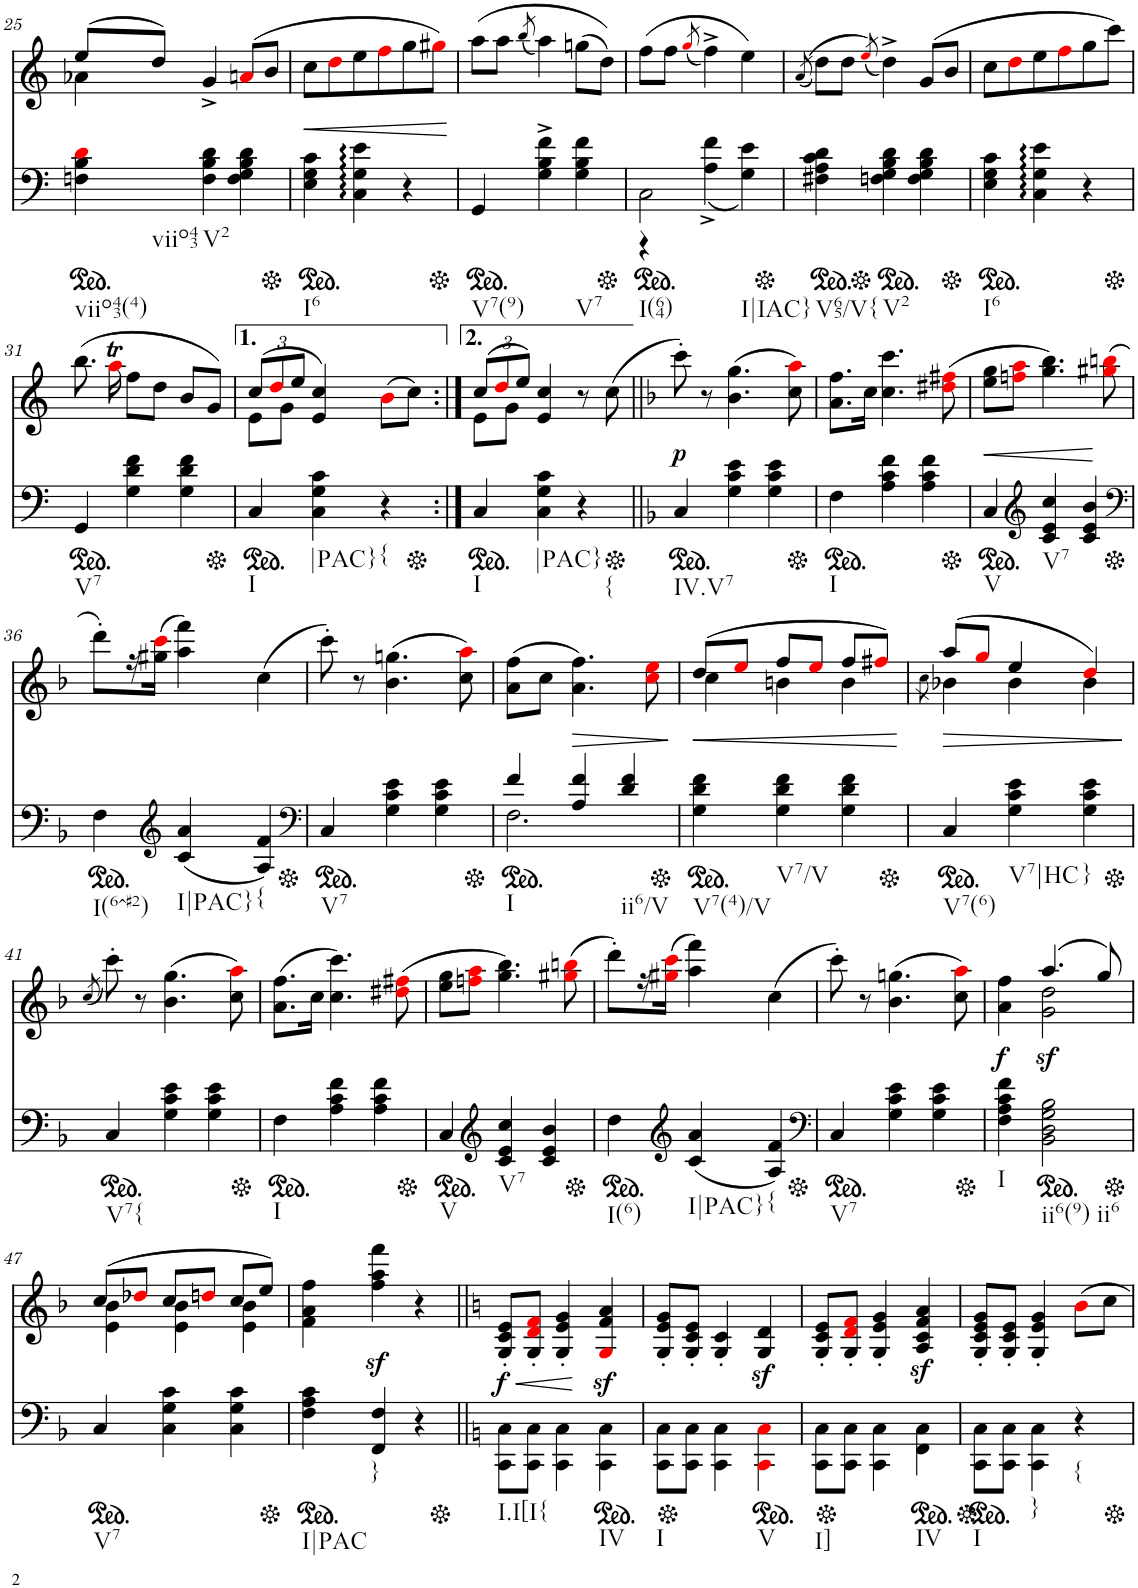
**kern	**kern	**dynam
*part2	*part1	*part1
*staff2	*staff1	*staff1
*I"piano	*I"piano	*
*I'Pno	*I'Pno	*
!!LO:PB:g=z
*clefF4	*clefG2	*
*k[]	*k[]	*
*M3/4	*M3/4	*
*ped	*	*
=25	=25	=25
*	*^	*
!LO:TX:b:t=viio43(4)	!	!	!
!LO:TX:b:t=viio43	!	!	!
4Fn\ 4B\ 4di\	(8ee/L	4a-X\	.
.	8dd/J)	.	.
!LO:TX:b:t=V2	!	!	!
4F\ 4B\ 4d\	4g^/	2ryy	.
4F\ 4G\ 4B\ 4d\	(8ani/L	.	.
.	8b/J	.	.
*	*v	*v	*
=26	=26	=26
*Xped	*	*
*ped	*	*
!LO:TX:b:t=I6	!	!
!	!	!LO:HP:b
4E\ 4G\ 4c\	8cc\L	<
.	8ddi\	.
4C\ 4G\ 4e\	8ee\	.
.	8ffi\	.
4r	8gg\	.
.	8gg#Xi\J)	.
.	.	[
=27	=27	=27
*Xped	*	*
*ped	*	*
!LO:TX:b:t=V7(9)	!	!
4GG/	(8aa\L	.
.	8aa\J	.
.	(8qbb/	.
4G\^ 4B\^ 4f\^	4aa\)	.
!LO:TX:b:t=V7	!	!
4G\ 4B\ 4f\	(8ggn\L	.
.	8dd\J))	.
=28	=28	=28
*Xped	*	*
*ped	*	*
*^	*	*
!LO:TX:b:t=I(64)	!	!	!
2C\	4r	(8ff\L	.
.	.	8ff\J	.
.	.	(8qggi/	.
.	(4A\^ 4f\^	4ff^\)	.
!LO:TX:b:t=I|IAC}	!	!	!
4ryy	4G\ 4e\)	4ee\)	.
*v	*v	*	*
=29	=29	=29
.	((8qa/	.
*Xped	*	*
*ped	*	*
!LO:TX:b:t=V65/V{	!	!
4F#X\ 4A\ 4c\ 4d\	8dd\L)	.
.	8dd\J	.
.	(8qeei/)	.
*Xped	*	*
*ped	*	*
!LO:TX:b:t=V2	!	!
4Fn\ 4G\ 4B\ 4d\	4dd^\)	.
4F\ 4G\ 4B\ 4d\	(8g/L	.
.	8b/J	.
=30	=30	=30
*Xped	*	*
*ped	*	*
!LO:TX:b:t=I6	!	!
4E\ 4G\ 4c\	8cc\L	.
.	8ddi\	.
4C\ 4G\ 4e\	8ee\	.
.	8ffi\	.
4r	8gg\	.
.	8ccc\J)	.
!!LO:LB:g=z
=31	=31	=31
*Xped	*	*
*ped	*	*
!LO:TX:b:t=V7	!	!
4GG/	(8.bb\	.
.	16aaTi\	.
4G\ 4d\ 4f\	8ff\L	.
.	8dd\J	.
4G\ 4d\ 4f\	8b/L	.
.	8g/J)	.
=32	=32	=32
*Xped	*	*
*ped	*	*
*	*Xbrackettup	*
*	*^	*
!LO:TX:b:t=I	!	!	!
4C/	(12cc/L	8e\L	.
.	12ddi/	.	.
.	.	8g\J	.
.	12ee/J	.	.
!LO:TX:b:t=|PAC}	!	!	!
4C\ 4G\ 4c\	4e/ 4cc/)	4ryy	.
!LO:TX:b:t={	!	!	!
4r	(8bi\L	4ryy	.
.	8cc\J)	.	.
=32X1:|!	=32X1:|!	=32X1:|!	=32X1:|!
*Xped	*	*	*
*ped	*	*	*
!LO:TX:b:t=I	!	!	!
4C/	(12cc/L	8e\L	.
.	12ddi/	.	.
.	.	8g\J	.
.	12ee/J)	.	.
!LO:TX:b:t=|PAC}	!	!	!
4C\ 4G\ 4c\	4e/ 4cc/	4ryy	.
!LO:TX:b:t={	!	!	!
4r	8r	4ryy	.
.	(8cc\	.	.
=33||	=33||	=33||	=33||
*k[b-]	*k[b-]	*	*
*Xped	*	*	*
*ped	*	*	*
!LO:TX:b:t=IV.V7	!	!	!
!	!	!	!LO:DY:b
4C/	8ccc'\)	2.ryy	p
.	8r	.	.
4G\ 4c\ 4e\	(4.b-\ 4.gg\	.	.
4G\ 4c\ 4e\	.	.	.
.	8cc\ 8aai\)	.	.
*	*v	*v	*
=34	=34	=34
*Xped	*	*
*ped	*	*
!LO:TX:b:t=I	!	!
4F\	8.a\ 8.ff\L	.
.	16cc\Jk	.
4A\ 4c\ 4f\	4.cc\ 4.ccc\	.
4A\ 4c\ 4f\	.	.
.	(8dd#Xi\ 8ff#Xi\	.
=35	=35	=35
*Xped	*	*
*ped	*	*
!LO:TX:b:t=V	!	!
!	!	!LO:HP:b
4C/	8ee\ 8gg\L	<
.	8ffni\ 8aai\J	.
*clefG2	*	*
!LO:TX:b:t=V7	!	!
4c/ 4e/ 4cc/	4.gg\ 4.bb-\)	.
4c/ 4e/ 4b-/	.	.
.	(8gg#Xi\ 8bbni\	[
!!LO:LB:g=z
=36	=36	=36
*clefF4	*	*
*Xped	*	*
*ped	*	*
!LO:TX:b:t=I(6^#2)	!	!
4F\	8ddd'\L)	.
.	16r	.
.	(16gg#X\ 16ccci\JJ	.
*clefG2	*	*
!LO:TX:b:t=I|PAC}	!	!
(4c/ 4a/	4aa\ 4fff\)	.
!LO:TX:b:t={	!	!
4A/ 4f/)	(4cc\	.
=37	=37	=37
*clefF4	*	*
*Xped	*	*
*ped	*	*
!LO:TX:b:t=V7	!	!
4C/	8ccc'\)	.
.	8r	.
4G\ 4c\ 4e\	(4.b-\ 4.ggn\	.
4G\ 4c\ 4e\	.	.
.	8cc\ 8aai\)	.
=38	=38	=38
*Xped	*	*
*ped	*	*
*^	*	*
!LO:TX:b:t=I	!	!	!
4f/	2.F\	(8a\ 8ff\L	.
.	.	8cc\J	.
!	!	!	!LO:HP:b
4A/ 4f/	.	4.a\ 4.ff\)	>
!LO:TX:b:t=ii6/V	!	!	!
4d/ 4f/	.	.	.
.	.	8cci\ 8eei\	.
*v	*v	*	*
.	.	]
=39	=39	=39
*Xped	*	*
*ped	*	*
!LO:TX:b:t=V7(4)/V	!	!
!	!	!LO:HP:b
*	*^	*
4G\ 4d\ 4f\	(8dd/L	4cc\	<
.	8eei/J	.	.
!LO:TX:b:t=V7/V	!	!	!
4G\ 4d\ 4f\	8ff/L	4bn\	.
.	8eei/J	.	.
4G\ 4d\ 4f\	8ff/L	4b\	.
.	8ff#Xi/J)	.	.
*	*v	*v	*
.	.	[
=40	=40	=40
*	*^	*
.	.	8qcc\	.
*	*v	*v	*
*Xped	*	*
*ped	*	*
*	*^	*
!LO:TX:b:t=V7(6)	!	!	!
!	!	!	!LO:HP:b
4C/	(8aa/L	4b-X\	>
.	8ggi/J	.	.
!LO:TX:b:t=V7|HC	!	!	!
4G\ 4c\ 4e\	4ee/	4b-\	.
!LO:TX:b:t=}	!	!	!
4G\ 4c\ 4e\	4ddi/)	4b-\	.
*	*v	*v	*
.	.	]
!!LO:LB:g=z
=41	=41	=41
.	(8qcc/	.
*Xped	*	*
*ped	*	*
!LO:TX:b:t=V7{	!	!
4C/	8ccc'\)	.
.	8r	.
4G\ 4c\ 4e\	(4.b-\ 4.gg\	.
4G\ 4c\ 4e\	.	.
.	8cc\ 8aai\)	.
=42	=42	=42
*Xped	*	*
*ped	*	*
!LO:TX:b:t=I	!	!
4F\	(8.a\ 8.ff\L	.
.	16cc\Jk	.
4A\ 4c\ 4f\	4.cc\ 4.ccc\)	.
4A\ 4c\ 4f\	.	.
.	(8dd#Xi\ 8ff#Xi\	.
=43	=43	=43
*Xped	*	*
*ped	*	*
!LO:TX:b:t=V	!	!
4C/	8ee\ 8gg\L	.
.	8ffni\ 8aai\J	.
*clefG2	*	*
!LO:TX:b:t=V7	!	!
4c/ 4e/ 4cc/	4.gg\ 4.bb-\)	.
4c/ 4e/ 4b-/	.	.
.	(8gg#Xi\ 8bbni\	.
=44	=44	=44
*Xped	*	*
*ped	*	*
!LO:TX:b:t=I(6)	!	!
4dd\	8ddd'\L)	.
.	16r	.
.	(16gg#Xi\ 16ccci\JJ	.
*clefG2	*	*
!LO:TX:b:t=I|PAC}	!	!
(4c/ 4a/	4aa\ 4fff\)	.
!LO:TX:b:t={	!	!
4A/ 4f/)	(4cc\	.
=45	=45	=45
*clefF4	*	*
*Xped	*	*
*ped	*	*
!LO:TX:b:t=V7	!	!
4C/	8ccc'\)	.
.	8r	.
4G\ 4c\ 4e\	(4.b-\ 4.ggn\	.
4G\ 4c\ 4e\	.	.
.	8cc\ 8aai\)	.
=46	=46	=46
*Xped	*	*
*	*^	*
!LO:TX:b:t=I	!	!	!
!	!	!	!LO:DY:b
4F\ 4A\ 4c\ 4f\	4ryy	4a\ 4ff\	f
*ped	*	*	*
!LO:TX:b:t=ii6(9)	!	!	!
!LO:TX:b:t=ii6	!	!	!
!	!	!	!LO:DY:b
2BB-\ 2D\ 2G\ 2B-\	(4.aa/	2g\ 2dd\	sf
.	8gg/)	.	.
!!LO:LB:g=z	!!
=47	=47	=47	=47
*Xped	*	*	*
*ped	*	*	*
!LO:TX:b:t=V7	!	!	!
4C/	(8cc/L	4e\ 4b-\	.
.	8dd-Xi/J	.	.
4C\ 4G\ 4c\	8cc/L	4e\ 4b-\	.
.	8ddni/J	.	.
4C\ 4G\ 4c\	8cc/L	4e\ 4b-\	.
.	8ee/J)	.	.
*	*v	*v	*
=48	=48	=48
*Xped	*	*
*ped	*	*
!LO:TX:b:t=I|PAC	!	!
4F\ 4A\ 4c\	4f\ 4a\ 4ff\	.
!LO:TX:b:t=}	!	!
4FF/ 4F/	4ff\z< 4aa\z< 4fff\z<	.
4r	4r	.
=49||	=49||	=49||
*k[]	*k[]	*
*Xped	*	*
!LO:TX:b:t=I.I[I{	!	!
!	!	!LO:HP:b
!	!	!LO:DY:n=1:b
8CC\ 8C\L	8G/' 8c/' 8e/'L	< f
8CC\ 8C\J	8G/' 8di/' 8fi/'J	.
4CC\ 4C\	4G/' 4e/' 4g/'	.
*ped	*	*
!LO:TX:b:t=IV	!	!
4CC\ 4C\	4Gi/z< 4f/z< 4a/z<	[
=50	=50	=50
!LO:TX:b:t=I	!	!
8CC\ 8C\L	8G/' 8e/' 8g/'L	.
*Xped	*	*
8CC\ 8C\J	8G/' 8c/' 8e/'J	.
4CC\ 4C\	4G/' 4c/'	.
*ped	*	*
!LO:TX:b:t=V	!	!
4CCi\ 4Ci\	4G/z< 4d/z<	.
=51	=51	=51
!LO:TX:b:t=I]	!	!
8CC\ 8C\L	8G/' 8c/' 8e/'L	.
*Xped	*	*
8CC\ 8C\J	8G/' 8di/' 8fi/'J	.
4CC\ 4C\	4G/' 4e/' 4g/'	.
*ped	*	*
!LO:TX:b:t=IV	!	!
4FF\ 4C\	4A/z< 4c/z< 4f/z< 4a/z<	.
=52	=52	=52
*Xped	*	*
*ped	*	*
!LO:TX:b:t=I	!	!
8CC\ 8C\L	8G/' 8c/' 8e/' 8g/'L	.
8CC\ 8C\J	8G/' 8c/' 8e/'J	.
!LO:TX:b:t=}	!	!
4CC\ 4C\	4G/' 4e/' 4g/'	.
!LO:TX:b:t={	!	!
4r	8bi\L	.
.	8cc\J	.
*Xped	*	*
=	=	=
*-	*-	*-
